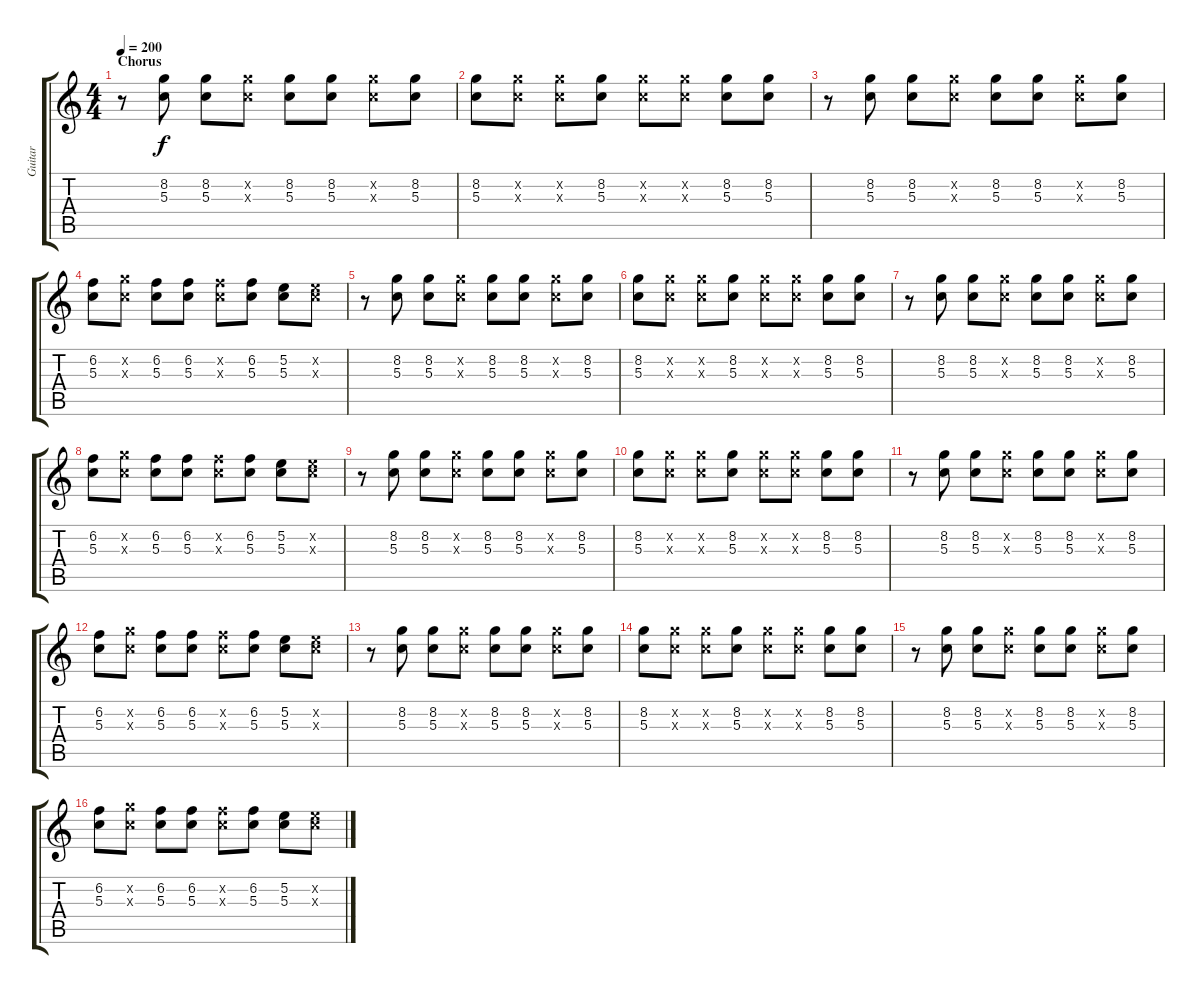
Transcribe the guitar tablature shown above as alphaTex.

\track ("Guitar" "Guitar") {instrument distortionguitar}
\staff {score tabs}
\tuning (E4 B3 G3 D3 A2 E2) {hide}
\ts (4 4)
\section ("" "Chorus")
\tempo 200
\clef g2
\ks c
r.8{dy f} (8.2 5.3).8 (8.2 5.3).8 (8.2{x} 5.3{x}).8 (8.2 5.3).8 (8.2 5.3).8 (8.2{x} 5.3{x}).8 (8.2 5.3).8 |
(8.2 5.3).8 (8.2{x} 5.3{x}).8 (8.2{x} 5.3{x}).8 (8.2 5.3).8 (8.2{x} 5.3{x}).8 (8.2{x} 5.3{x}).8 (8.2 5.3).8 (8.2 5.3).8 |
r.8 (8.2 5.3).8 (8.2 5.3).8 (8.2{x} 5.3{x}).8 (8.2 5.3).8 (8.2 5.3).8 (8.2{x} 5.3{x}).8 (8.2 5.3).8 |
(6.2 5.3).8 (8.2{x} 5.3{x}).8 (6.2 5.3).8 (6.2 5.3).8 (6.2{x} 5.3{x}).8 (6.2 5.3).8 (5.2 5.3).8 (5.2{x} 5.3{x}).8 |
r.8 (8.2 5.3).8 (8.2 5.3).8 (8.2{x} 5.3{x}).8 (8.2 5.3).8 (8.2 5.3).8 (8.2{x} 5.3{x}).8 (8.2 5.3).8 |
(8.2 5.3).8 (8.2{x} 5.3{x}).8 (8.2{x} 5.3{x}).8 (8.2 5.3).8 (8.2{x} 5.3{x}).8 (8.2{x} 5.3{x}).8 (8.2 5.3).8 (8.2 5.3).8 |
r.8 (8.2 5.3).8 (8.2 5.3).8 (8.2{x} 5.3{x}).8 (8.2 5.3).8 (8.2 5.3).8 (8.2{x} 5.3{x}).8 (8.2 5.3).8 |
(6.2 5.3).8 (8.2{x} 5.3{x}).8 (6.2 5.3).8 (6.2 5.3).8 (6.2{x} 5.3{x}).8 (6.2 5.3).8 (5.2 5.3).8 (5.2{x} 5.3{x}).8 |
r.8 (8.2 5.3).8 (8.2 5.3).8 (8.2{x} 5.3{x}).8 (8.2 5.3).8 (8.2 5.3).8 (8.2{x} 5.3{x}).8 (8.2 5.3).8 |
(8.2 5.3).8 (8.2{x} 5.3{x}).8 (8.2{x} 5.3{x}).8 (8.2 5.3).8 (8.2{x} 5.3{x}).8 (8.2{x} 5.3{x}).8 (8.2 5.3).8 (8.2 5.3).8 |
r.8 (8.2 5.3).8 (8.2 5.3).8 (8.2{x} 5.3{x}).8 (8.2 5.3).8 (8.2 5.3).8 (8.2{x} 5.3{x}).8 (8.2 5.3).8 |
(6.2 5.3).8 (8.2{x} 5.3{x}).8 (6.2 5.3).8 (6.2 5.3).8 (6.2{x} 5.3{x}).8 (6.2 5.3).8 (5.2 5.3).8 (5.2{x} 5.3{x}).8 |
r.8 (8.2 5.3).8 (8.2 5.3).8 (8.2{x} 5.3{x}).8 (8.2 5.3).8 (8.2 5.3).8 (8.2{x} 5.3{x}).8 (8.2 5.3).8 |
(8.2 5.3).8 (8.2{x} 5.3{x}).8 (8.2{x} 5.3{x}).8 (8.2 5.3).8 (8.2{x} 5.3{x}).8 (8.2{x} 5.3{x}).8 (8.2 5.3).8 (8.2 5.3).8 |
r.8 (8.2 5.3).8 (8.2 5.3).8 (8.2{x} 5.3{x}).8 (8.2 5.3).8 (8.2 5.3).8 (8.2{x} 5.3{x}).8 (8.2 5.3).8 |
(6.2 5.3).8 (8.2{x} 5.3{x}).8 (6.2 5.3).8 (6.2 5.3).8 (6.2{x} 5.3{x}).8 (6.2 5.3).8 (5.2 5.3).8 (5.2{x} 5.3{x}).8
